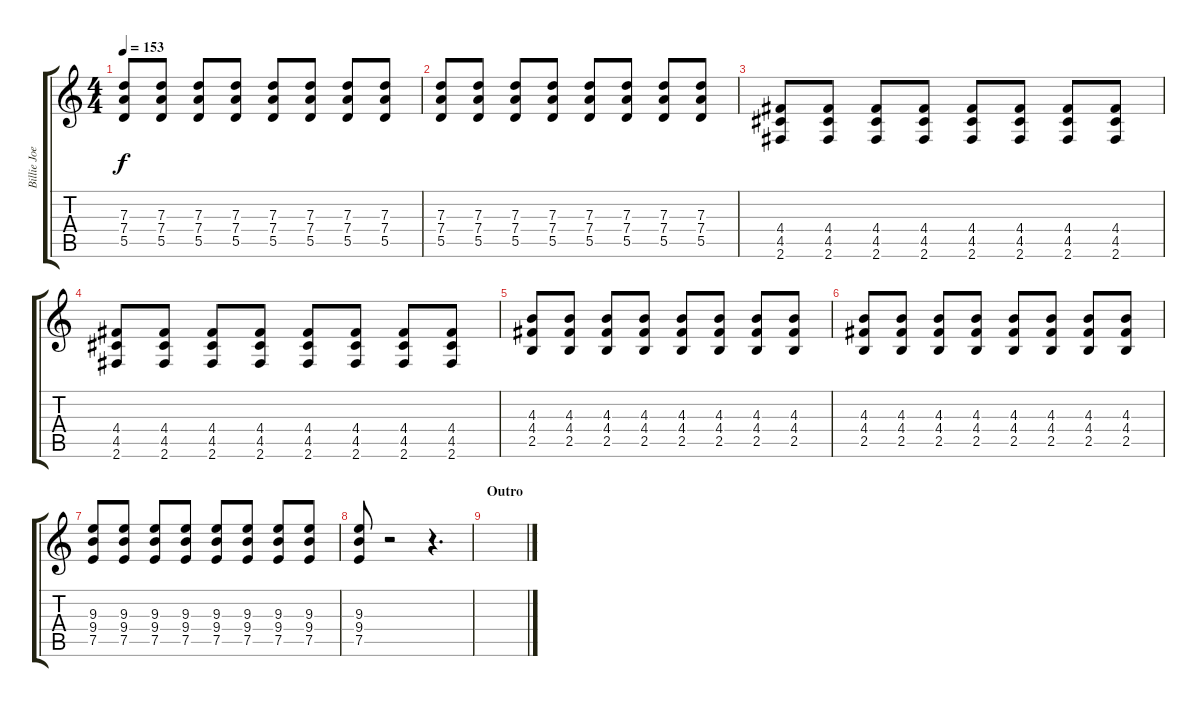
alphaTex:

\track ("Billie Joe Armstrong (Distortion Guitar)" "Billie Joe") {instrument distortionguitar}
\staff {score tabs}
\tuning (E4 B3 G3 D3 A2 E2) {hide}
\ts (4 4)
\tempo 153
\clef g2
\ks c
(7.3 7.4 5.5).8{dy f} (7.3 7.4 5.5).8 (7.3 7.4 5.5).8 (7.3 7.4 5.5).8 (7.3 7.4 5.5).8 (7.3 7.4 5.5).8 (7.3 7.4 5.5).8 (7.3 7.4 5.5).8 |
(7.3 7.4 5.5).8 (7.3 7.4 5.5).8 (7.3 7.4 5.5).8 (7.3 7.4 5.5).8 (7.3 7.4 5.5).8 (7.3 7.4 5.5).8 (7.3 7.4 5.5).8 (7.3 7.4 5.5).8 |
(4.4 4.5 2.6).8 (4.4 4.5 2.6).8 (4.4 4.5 2.6).8 (4.4 4.5 2.6).8 (4.4 4.5 2.6).8 (4.4 4.5 2.6).8 (4.4 4.5 2.6).8 (4.4 4.5 2.6).8 |
(4.4 4.5 2.6).8 (4.4 4.5 2.6).8 (4.4 4.5 2.6).8 (4.4 4.5 2.6).8 (4.4 4.5 2.6).8 (4.4 4.5 2.6).8 (4.4 4.5 2.6).8 (4.4 4.5 2.6).8 |
(4.3 4.4 2.5).8 (4.3 4.4 2.5).8 (4.3 4.4 2.5).8 (4.3 4.4 2.5).8 (4.3 4.4 2.5).8 (4.3 4.4 2.5).8 (4.3 4.4 2.5).8 (4.3 4.4 2.5).8 |
(4.3 4.4 2.5).8 (4.3 4.4 2.5).8 (4.3 4.4 2.5).8 (4.3 4.4 2.5).8 (4.3 4.4 2.5).8 (4.3 4.4 2.5).8 (4.3 4.4 2.5).8 (4.3 4.4 2.5).8 |
(9.3 9.4 7.5).8 (9.3 9.4 7.5).8 (9.3 9.4 7.5).8 (9.3 9.4 7.5).8 (9.3 9.4 7.5).8 (9.3 9.4 7.5).8 (9.3 9.4 7.5).8 (9.3 9.4 7.5).8 |
(9.3 9.4 7.5).8 r.2 r.4{d} |
\section ("" "Outro")
